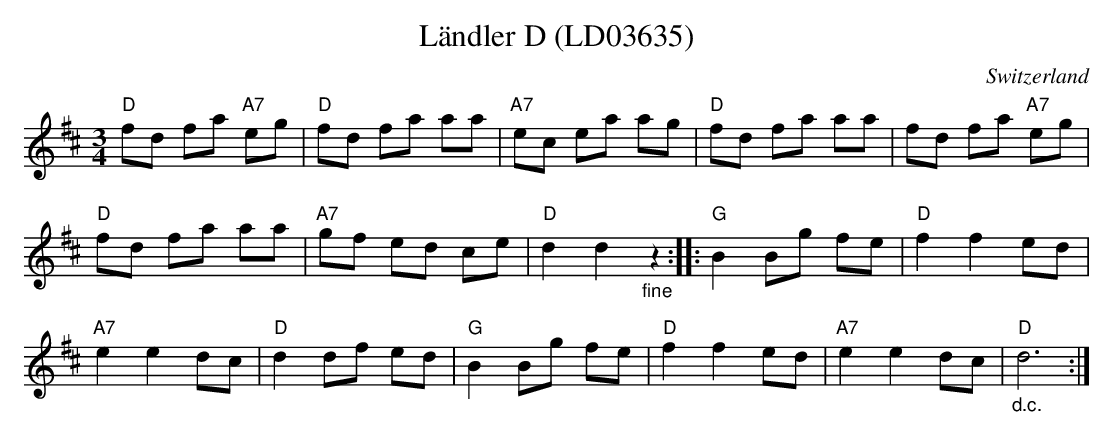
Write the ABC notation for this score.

X:1
T:Ländler D (LD03635)
O:Switzerland
M:3/4
L:1/8
K:D major
"D"fd fa "A7"eg | "D"fd fa aa | "A7"ec ea ag | "D"fd fa aa | fd fa "A7"eg |
"D"fd fa aa | "A7"gf ed ce | "D"d2 d2 "_fine"z2 :: "G"B2 Bg fe | "D"f2 f2 ed |
"A7"e2 e2 dc | "D"d2 df ed | "G"B2 Bg fe | "D"f2 f2 ed | "A7"e2 e2 dc | "_d.c.""D"d6 :|
